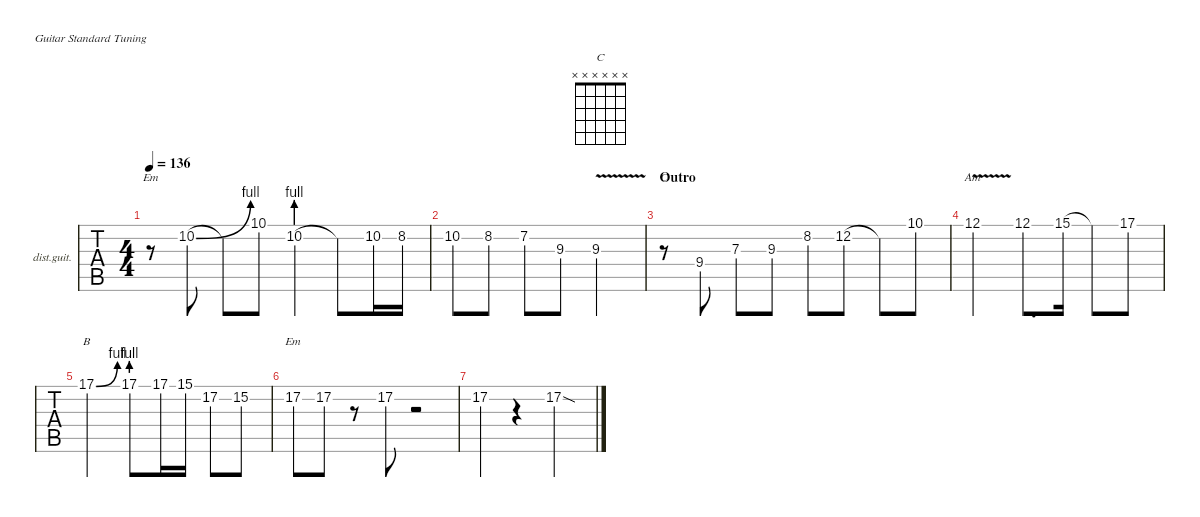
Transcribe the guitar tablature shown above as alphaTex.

\defaultSystemsLayout 4
\hideDynamics
\bracketExtendMode nobrackets
\firstSystemTrackNameOrientation horizontal
\track ("Distortion Guitar" "dist.guit.") {instrument distortionguitar}
\staff {tabs}
\tuning (E4 B3 G3 D3 A2 E2)
\chord ("Em" x x x x x x)
\chord ("C" x x x x x x)
\chord ("Am" 12 x x x x x) {firstfret 12 showdiagram false showfingering false}
\chord ("B" 19 x x x x x) {firstfret 19 showdiagram false showfingering false}
\chord ("Em" x 17 x x x x) {firstfret 17 showdiagram false showfingering false}
\ts (4 4)
\tempo 136
\clef g2
\ks c
r.8{ch "Em" dy mf} 10.2{be (bend 0 0 27.599999999999998 4)}.8 10.2{t}.8 10.1.8 10.2{be (prebend 0 4 60 4)}.4 10.2{t}.8 10.2.16 8.2.16 |
10.2.8 8.2.8 7.2{acc #}.8 9.3.8 9.3{v}.2 |
\section ("" "Outro")
r.8{ch "C"} 9.4.8 7.3.8 9.3.8 8.2.8 12.2.8 12.2{t}.8 10.1.8 |
12.1{v}.2{ch "Am"} 12.1.8{d} 15.1.16 15.1{t}.8 17.1.8 |
17.1{be (bend 0 0 11.4 4)}.2{ch "B"} 17.1{be (prebend 0 4 60 4)}.8 17.1.16 15.1.16 17.2.8 15.2.8 |
17.2.8{ch "Em"} 17.2.8 r.8 17.2.8 r.2 |
17.2.4 r.4 17.2{sod}.2
